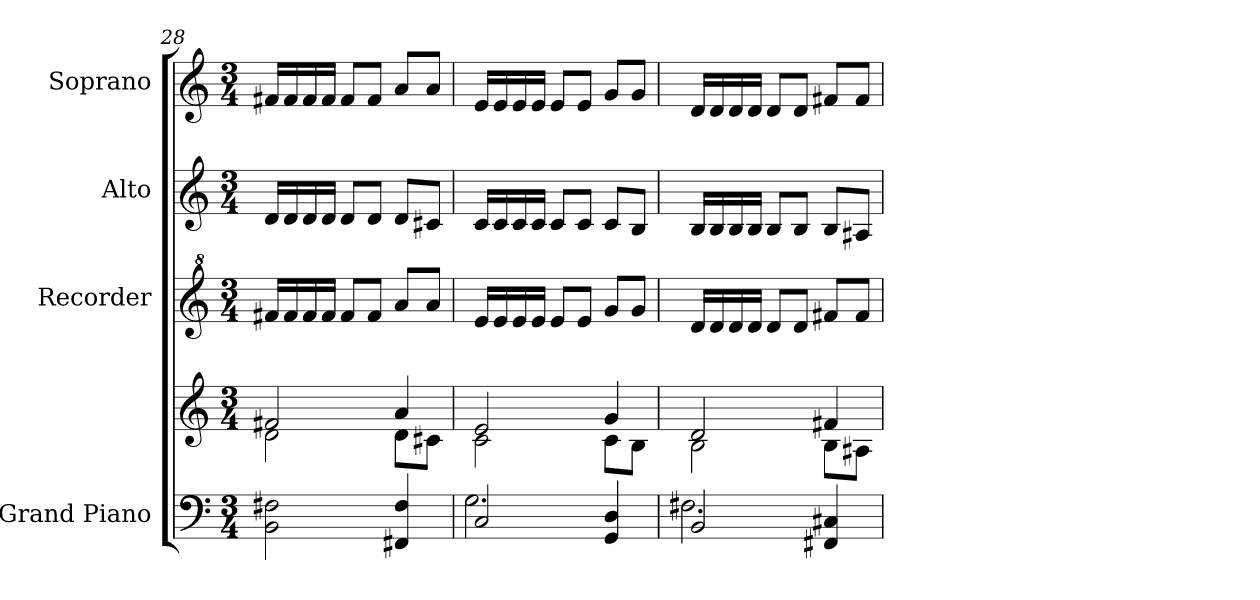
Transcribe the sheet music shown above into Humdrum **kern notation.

**kern	**kern	**kern	**kern	**kern
*part4	*part4	*part3	*part2	*part1
*staff5	*staff4	*staff3	*staff2	*staff1
*I"Grand Piano	*	*I"Recorder	*I"Alto	*I"Soprano
*I'Pno.	*	*I'Rec.	*I'A.	*I'S.
*clefF4	*clefG2	*clefG^2	*clefG2	*clefG2
*k[]	*k[]	*k[]	*k[]	*k[]
*M3/4	*M3/4	*M3/4	*M3/4	*M3/4
=28	=28	=28	=28	=28
*	*^	*	*	*
2BB\ 2F#X\	2f#X/	2d\	16ff#X/LL	16d/LL	16f#X/LL
.	.	.	16ff#/	16d/	16f#/
.	.	.	16ff#/	16d/	16f#/
.	.	.	16ff#/JJ	16d/JJ	16f#/JJ
.	.	.	8ff#/L	8d/L	8f#/L
.	.	.	8ff#/J	8d/J	8f#/J
4FF#X/ 4F#/	4a/	8d\L	8aa/L	8d/L	8a/L
.	.	8c#X\J	8aa/J	8c#X/J	8a/J
=29	=29	=29	=29	=29	=29
*^	*	*	*	*	*
2C/	2.G\	2e/	2c\	16ee/LL	16c/LL	16e/LL
.	.	.	.	16ee/	16c/	16e/
.	.	.	.	16ee/	16c/	16e/
.	.	.	.	16ee/JJ	16c/JJ	16e/JJ
.	.	.	.	8ee/L	8c/L	8e/L
.	.	.	.	8ee/J	8c/J	8e/J
4GG/ 4D/	.	4g/	8c\L	8gg/L	8c/L	8g/L
.	.	.	8B\J	8gg/J	8B/J	8g/J
=30	=30	=30	=30	=30	=30	=30
2BB/	2.F#X\	2d/	2B\	16dd/LL	16B/LL	16d/LL
.	.	.	.	16dd/	16B/	16d/
.	.	.	.	16dd/	16B/	16d/
.	.	.	.	16dd/JJ	16B/JJ	16d/JJ
.	.	.	.	8dd/L	8B/L	8d/L
.	.	.	.	8dd/J	8B/J	8d/J
4FF#X/ 4C#X/	.	4f#X/	8B\L	8ff#X/L	8B/L	8f#X/L
.	.	.	8A#X\J	8ff#/J	8A#X/J	8f#/J
*v	*v	*	*	*	*	*
*	*v	*v	*	*	*
=	=	=	=	=
*-	*-	*-	*-	*-
